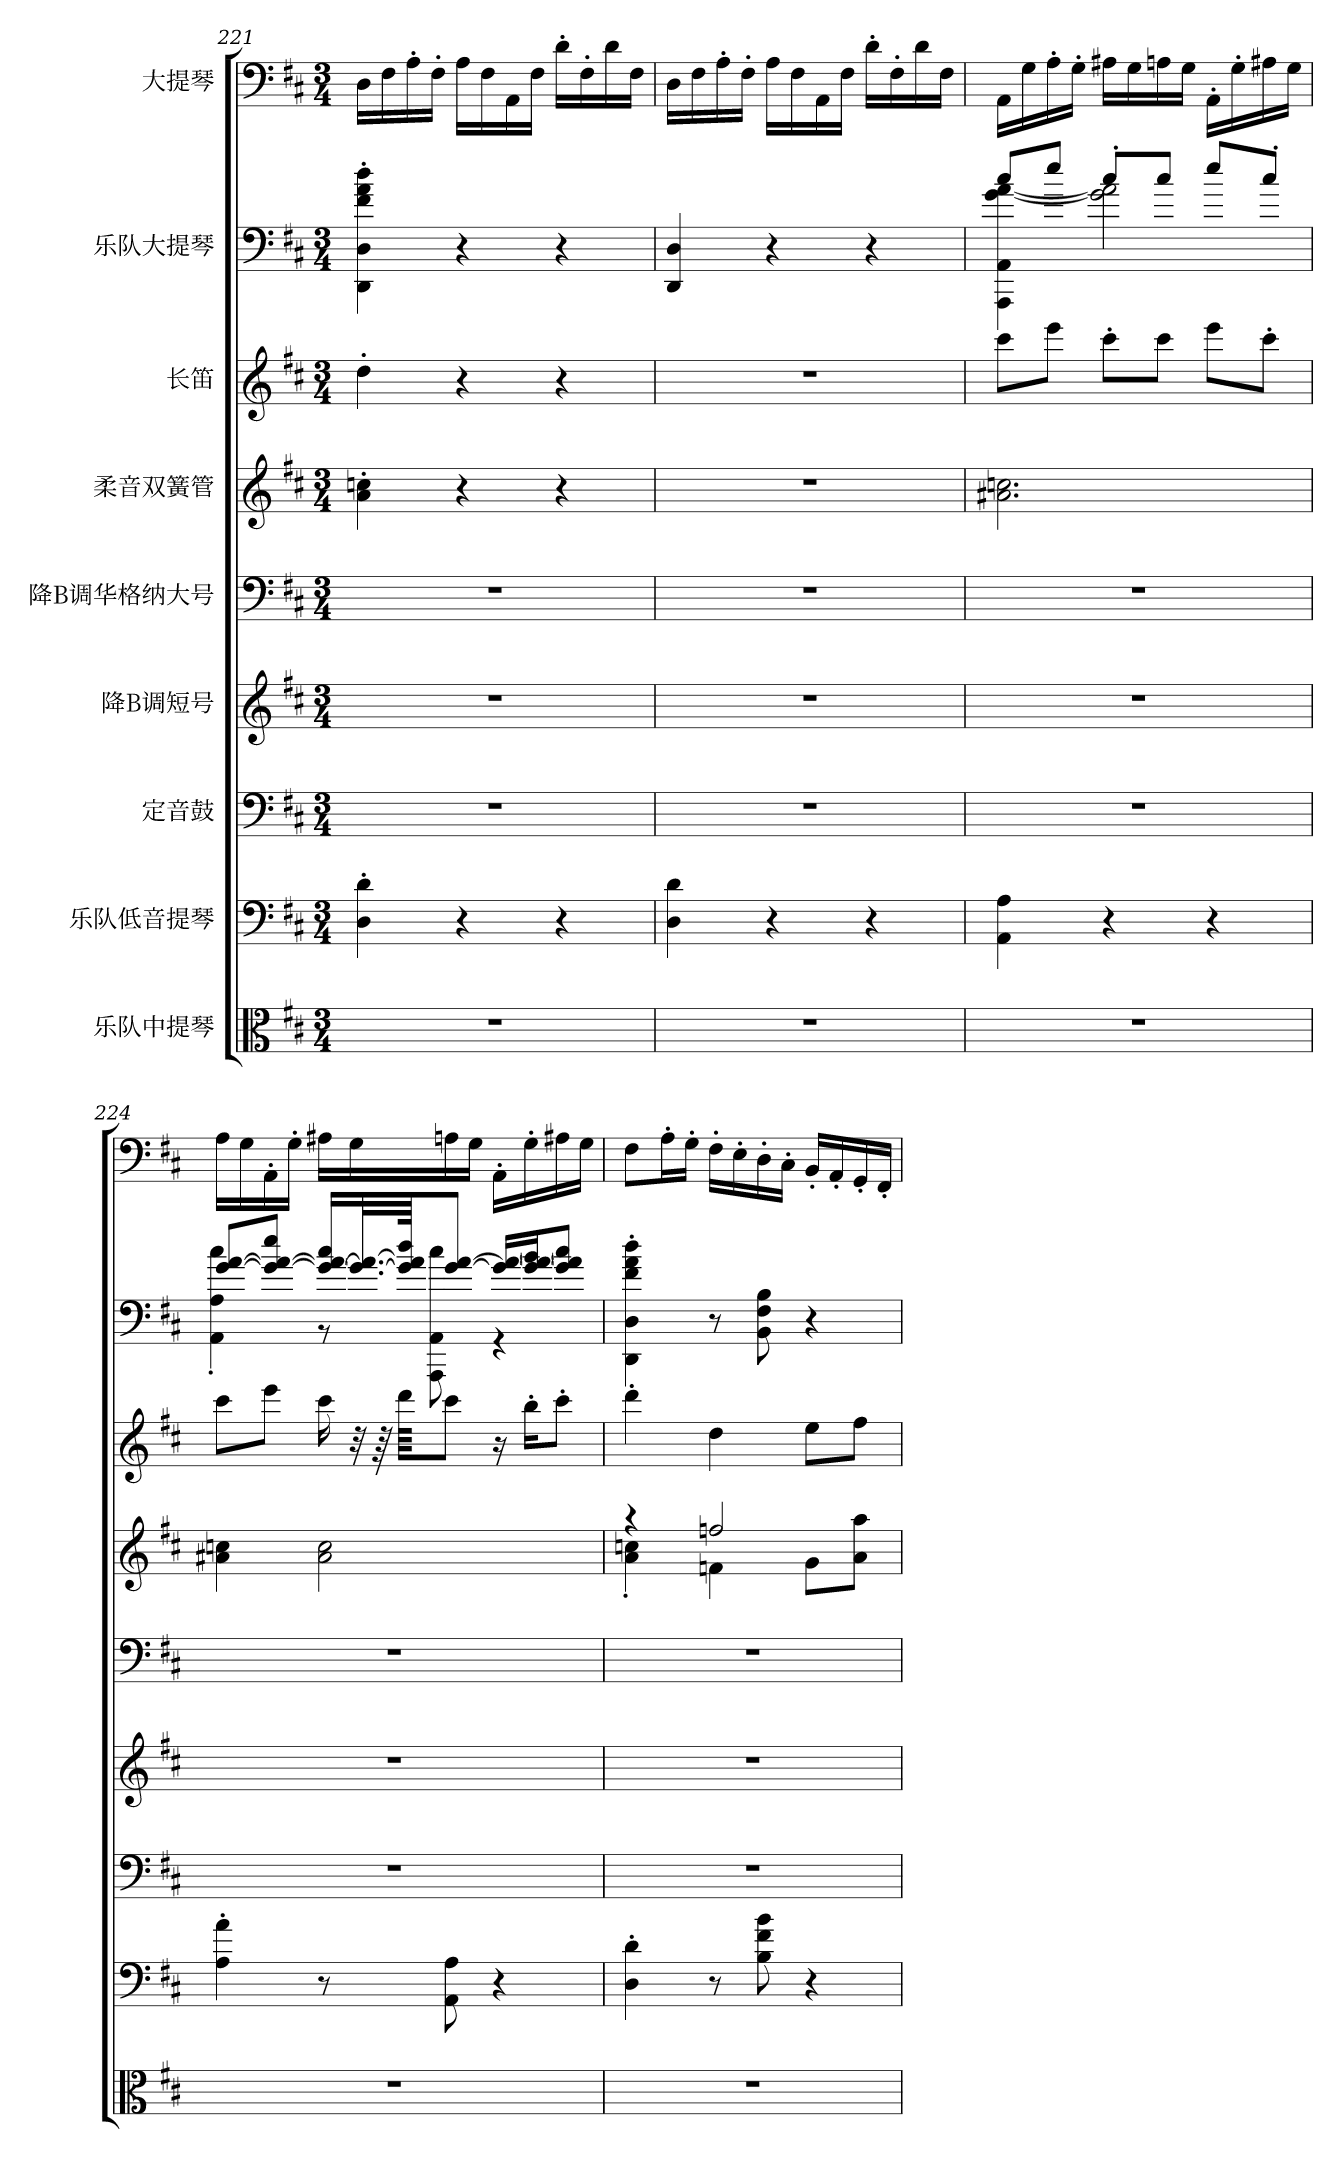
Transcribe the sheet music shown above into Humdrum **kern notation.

**kern	**kern	**kern	**kern	**kern	**kern	**kern	**kern	**kern
*part9	*part8	*part7	*part6	*part5	*part4	*part3	*part2	*part1
*staff9	*staff8	*staff7	*staff6	*staff5	*staff4	*staff3	*staff2	*staff1
*I"乐队中提琴	*I"乐队低音提琴	*I"定音鼓	*I"降B调短号	*I"降B调华格纳大号	*I"柔音双簧管	*I"长笛	*I"乐队大提琴	*I"大提琴
*clefC3	*clefF4	*clefF4	*clefG2	*clefF4	*clefG2	*clefG2	*clefF4	*clefF4
*	*ITrd7c12	*	*ITrd1c2	*ITrd1c2	*ITrd2c3	*	*	*
*k[f#c#]	*k[f#c#]	*k[f#c#]	*k[]	*k[]	*k[f#c#g#d#a#]	*k[f#c#]	*k[f#c#]	*k[f#c#]
*M3/4	*M3/4	*M3/4	*M3/4	*M3/4	*M3/4	*M3/4	*M3/4	*M3/4
=221	=221	=221	=221	=221	=221	=221	=221	=221
2.r	4DD\' 4D\'	2.r	2.r	2.r	4f#\' 4an\'	4dd'\	4DD\' 4D\' 4f#\' 4a\' 4dd\'	16D\LL
.	.	.	.	.	.	.	.	16F#\
.	.	.	.	.	.	.	.	16A'\
.	.	.	.	.	.	.	.	16F#'\JJ
.	4r	.	.	.	4r	4r	4r	16A\LL
.	.	.	.	.	.	.	.	16F#\
.	.	.	.	.	.	.	.	16AA\
.	.	.	.	.	.	.	.	16F#\JJ
.	4r	.	.	.	4r	4r	4r	16d'\LL
.	.	.	.	.	.	.	.	16F#'\
.	.	.	.	.	.	.	.	16d\
.	.	.	.	.	.	.	.	16F#\JJ
!!LO:PB:g=z
=222	=222	=222	=222	=222	=222	=222	=222	=222
2.r	4DD\ 4D\	2.r	2.r	2.r	2.r	2.r	4DD/ 4D/	16D\LL
.	.	.	.	.	.	.	.	16F#\
.	.	.	.	.	.	.	.	16A'\
.	.	.	.	.	.	.	.	16F#'\JJ
.	4r	.	.	.	.	.	4r	16A\LL
.	.	.	.	.	.	.	.	16F#\
.	.	.	.	.	.	.	.	16AA\
.	.	.	.	.	.	.	.	16F#\JJ
.	4r	.	.	.	.	.	4r	16d'\LL
.	.	.	.	.	.	.	.	16F#'\
.	.	.	.	.	.	.	.	16d\
.	.	.	.	.	.	.	.	16F#\JJ
=223	=223	=223	=223	=223	=223	=223	=223	=223
*	*	*	*	*	*	*	*^	*
2.r	4AAA\ 4AA\	2.r	2.r	2.r	2.f##X\ 2.an\	8ccc#\L	8cc#/L	4AAA\ 4AA\ [4g\ [4a\	16AA\LL
.	.	.	.	.	.	.	.	.	16G\
.	.	.	.	.	.	8eee\J	8ee/J	.	16A'\
.	.	.	.	.	.	.	.	.	16G'\JJ
.	4r	.	.	.	.	8ccc#'\L	8cc#'/L	2g\] 2a\]	16A#X\LL
.	.	.	.	.	.	.	.	.	16G\
.	.	.	.	.	.	8ccc#\J	8cc#/J	.	16An\
.	.	.	.	.	.	.	.	.	16G\JJ
.	4r	.	.	.	.	8eee\L	8ee/L	.	16AA'\LL
.	.	.	.	.	.	.	.	.	16G'\
.	.	.	.	.	.	8ccc#'\J	8cc#'/J	.	16A#X\
.	.	.	.	.	.	.	.	.	16G\JJ
!!LO:PB:g=z
=224	=224	=224	=224	=224	=224	=224	=224	=224	=224
2.r	4AA\' 4A\'	2.r	2.r	2.r	4f##X\ 4an\	8ccc#\L	[8g/ [8a/L	4AA\' 4A\' 4cc#\'	16A\LL
.	.	.	.	.	.	.	.	.	16G\
.	.	.	.	.	.	8eee\J	8g/_ 8a/_ 8ee/J	.	16AA'\
.	.	.	.	.	.	.	.	.	16G'\JJ
.	8r	.	.	.	2f##\ 2a\	16ccc#\	16g/_ 16a/_ 16cc#/LL	8r	16A#X\LL
.	.	.	.	.	.	32r	32.g/_ 32.a/_L	.	16G\
.	.	.	.	.	.	64r	.	.	.
.	.	.	.	.	.	64ddd\KKKL	64g/] 64a/] 64dd/JJK	.	.
.	8AAA\ 8AA\	.	.	.	.	8ccc#\J	[8g/ [8a/J	8AAA\ 8AA\ 8cc#\	16An\
.	.	.	.	.	.	.	.	.	16G\JJ
.	4r	.	.	.	.	16r	16g/_ 16a/_LL	4r	16AA'\LL
.	.	.	.	.	.	16bb'\KL	16g/_ 16a/_ 16b/J	.	16G'\
.	.	.	.	.	.	8ccc#'\J	8g/] 8a/] 8cc#/J	.	16A#X\
.	.	.	.	.	.	.	.	.	16G\JJ
*	*	*	*	*	*	*	*v	*v	*
=225	=225	=225	=225	=225	=225	=225	=225	=225
*	*	*	*	*	*^	*	*	*
2.r	4DD\' 4D\'	2.r	2.r	2.r	4r	4f#\' 4an\'	4ddd'\	4DD\' 4D\' 4f#\' 4a\' 4dd\'	8F#\L
.	.	.	.	.	.	.	.	.	16A'\L
.	.	.	.	.	.	.	.	.	16G'\JJ
.	8r	.	.	.	2ddn/	4dn\	4dd\	8r	16F#'\LL
.	.	.	.	.	.	.	.	.	16E'\
.	8BB\ 8F#\ 8B\	.	.	.	.	.	.	8BB\ 8F#\ 8B\	16D'\
.	.	.	.	.	.	.	.	.	16C#'\JJ
.	4r	.	.	.	.	8e\L	8ee\L	4r	16BB'/LL
.	.	.	.	.	.	.	.	.	16AA'/
.	.	.	.	.	.	8f#\ 8ff#\J	8ff#\J	.	16GG'/
.	.	.	.	.	.	.	.	.	16FF#'/JJ
*	*	*	*	*	*v	*v	*	*	*
=	=	=	=	=	=	=	=	=
*-	*-	*-	*-	*-	*-	*-	*-	*-
